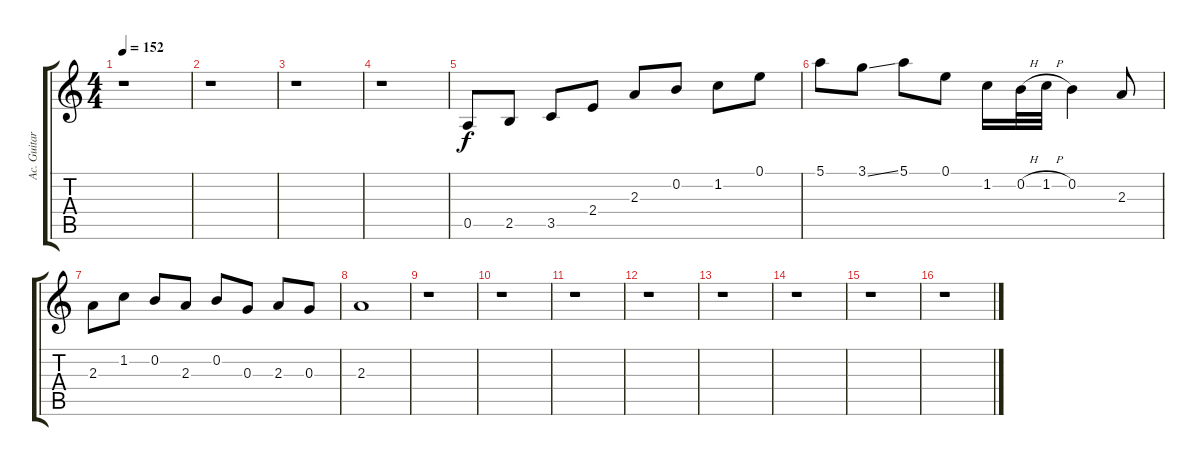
\track ("Ac. Guitar I" "Ac. Guitar") {instrument acousticguitarsteel}
\staff {score tabs}
\tuning (E4 B3 G3 D3 A2 E2) {hide}
\ts (4 4)
\tempo 152
\clef g2
\ks c
r.1{dy f} |
r.1 |
r.1 |
r.1 |
0.5.8 2.5.8 3.5.8 2.4.8 2.3.8 0.2.8 1.2.8 0.1.8 |
5.1.8 3.1{ss}.8 5.1.8 0.1.8 1.2.16 0.2{h}.32 1.2{h}.32 0.2.4 2.3.8 |
2.3.8 1.2.8 0.2.8 2.3.8 0.2.8 0.3.8 2.3.8 0.3.8 |
2.3.1 |
r.1 |
r.1 |
r.1 |
r.1 |
r.1 |
r.1 |
r.1 |
r.1
